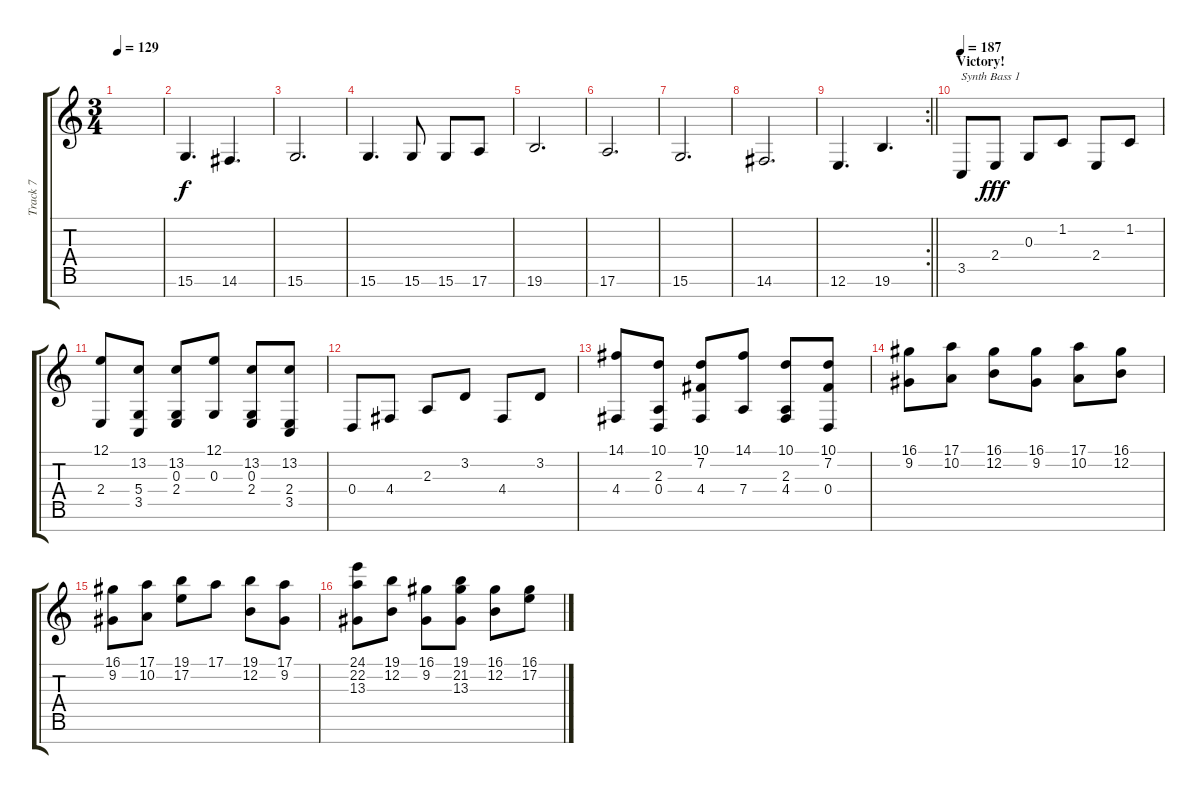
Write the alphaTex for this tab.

\track ("Track 7" "Track 7") {instrument stringensemble1}
\staff {score tabs}
\tuning (E4 B3 G3 D3 A2 E2 B1) {hide}
\ts (3 4)
\tempo 129
\clef g2
\ks c
|
15.6.4{d} 14.6.4{d} |
15.6.2{d} |
15.6.4{d} 15.6.8 15.6.8 17.6.8 |
19.6.2{d} |
17.6.2{d} |
15.6.2{d} |
14.6.2{d} |
\rc 2
\barLineRight lightlight
12.6.4{d} 19.6.4{d} |
\section ("" "Victory!")
\tempo 187
3.5.8{txt "Synth Bass 1" dy f volume 11 instrument synthbass1} 2.4.8{dy fff} 0.3.8 1.2.8 2.4.8 1.2.8 |
(12.1 2.4).8 (13.2 5.4 3.5).8 (13.2 0.3 2.4).8 (12.1 0.3).8 (13.2 0.3 2.4).8 (13.2 2.4 3.5).8 |
0.4.8 4.4.8 2.3.8 3.2.8 4.4.8 3.2.8 |
(14.1 4.4).8 (10.1 2.3 0.4).8 (10.1 7.2 4.4).8 (14.1 7.4).8 (10.1 2.3 4.4).8 (10.1 7.2 0.4).8 |
(16.1 9.2).8 (17.1 10.2).8 (16.1 12.2).8 (16.1 9.2).8 (17.1 10.2).8 (16.1 12.2).8 |
(16.1 9.2).8 (17.1 10.2).8 (19.1 17.2).8 17.1.8 (19.1 12.2).8 (17.1 9.2).8 |
(24.1 22.2 13.3).8 (19.1 12.2).8 (16.1 9.2).8 (19.1 21.2 13.3).8 (16.1 12.2).8 (16.1 17.2).8
